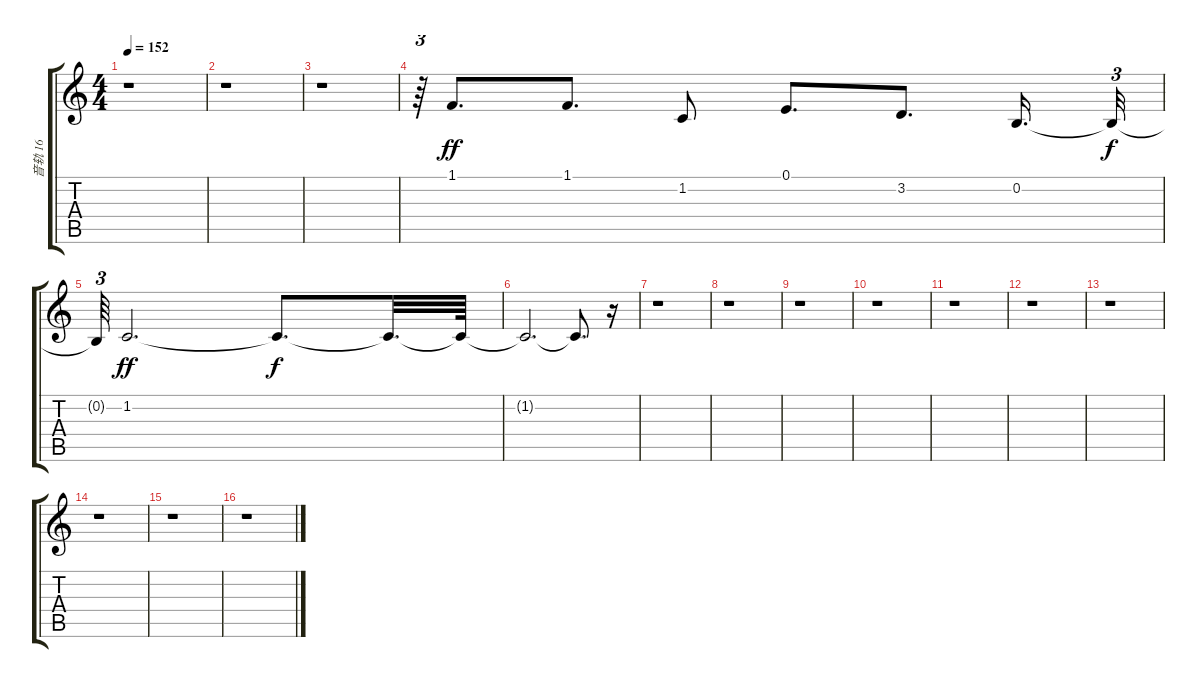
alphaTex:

\track ("音轨 16" "音轨 16") {instrument vibraphone}
\staff {score tabs}
\tuning (E4 B3 G3 D3 A2 E2) {hide}
\ts (4 4)
\tempo 152
\clef g2
\ks c
r.1{dy f} |
r.1 |
r.1 |
r.64{tu (3 2)} 1.1.8{d dy ff} 1.1.8{d} 1.2.8 0.1.8{d} 3.2.8{d} 0.2.16{d} 0.2{t}.32{tu (3 2) dy f} |
0.2{t}.64{tu (3 2)} 1.2.2{d dy ff} 1.2{t}.8{d dy f} 1.2{t}.32{d} 1.2{t}.64 |
1.2{t}.2{d} 1.2{t}.8{d} r.16 |
r.1 |
r.1 |
r.1 |
r.1 |
r.1 |
r.1 |
r.1 |
r.1 |
r.1 |
r.1
